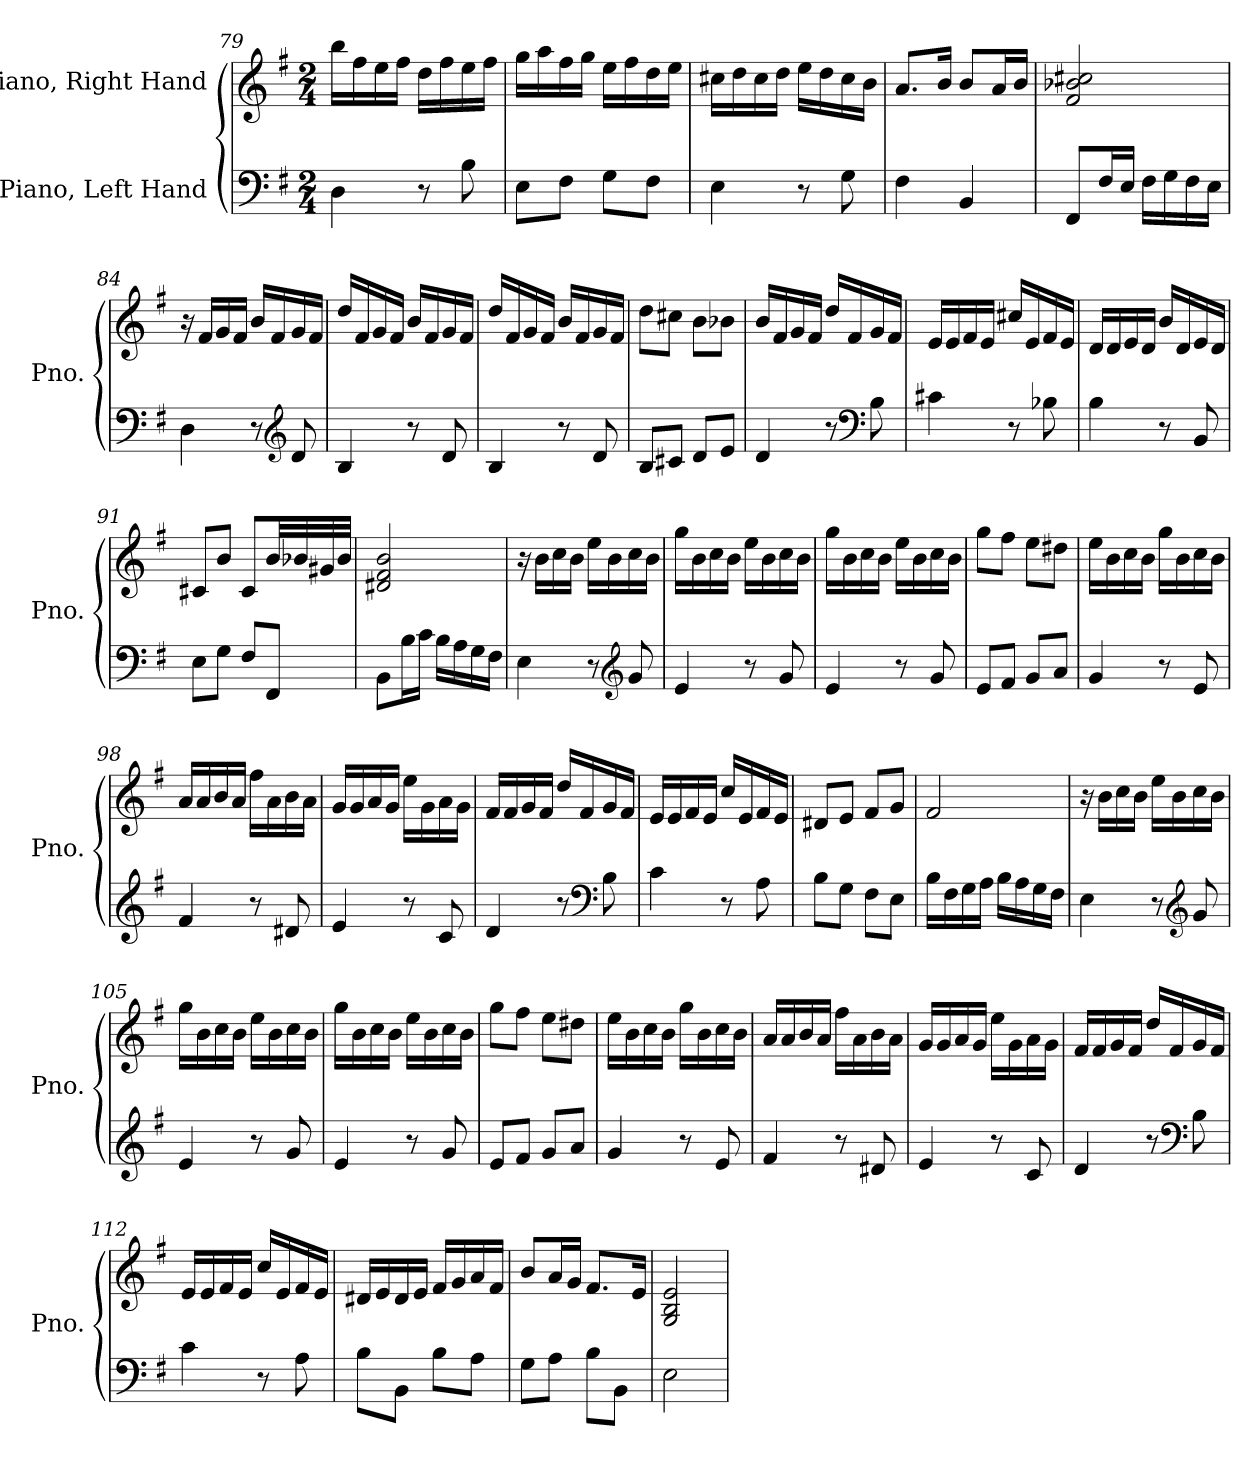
**kern	**kern
*part2	*part1
*staff2	*staff1
*I"Piano, Left Hand	*I"Piano, Right Hand
*I'Pno.	*I'Pno.
*clefF4	*clefG2
*k[f#]	*k[f#]
*M2/4	*M2/4
=79	=79
4D\	16bb\LL
.	16ff#\
.	16ee\
.	16ff#\JJ
8r	16dd\LL
.	16ff#\
8B\	16ee\
.	16ff#\JJ
!!LO:LB:g=z
=80	=80
8E\L	16gg\LL
.	16aa\
8F#\J	16ff#\
.	16gg\JJ
8G\L	16ee\LL
.	16ff#\
8F#\J	16dd\
.	16ee\JJ
=81	=81
4E\	16cc#X\LL
.	16dd\
.	16cc#\
.	16dd\JJ
8r	16ee\LL
.	16dd\
8G\	16cc#\
.	16b\JJ
=82	=82
4F#\	8.a/L
.	16b/Jk
4BB/	8b/L
.	16a/L
.	16b/JJ
=83	=83
8FF#/L	2f#/ 2b-X/ 2cc#X/
16F#/L	.
16E/JJ	.
16F#\LL	.
16G\	.
16F#\	.
16E\JJ	.
=84	=84
4D\	16r
.	16f#/LL
.	16g/
.	16f#/JJ
8r	16b/LL
.	16f#/
*clefG2	*
8d/	16g/
.	16f#/JJ
!!LO:PB:g=z
=85	=85
4B/	16dd/LL
.	16f#/
.	16g/
.	16f#/JJ
8r	16b/LL
.	16f#/
8d/	16g/
.	16f#/JJ
=86	=86
4B/	16dd/LL
.	16f#/
.	16g/
.	16f#/JJ
8r	16b/LL
.	16f#/
8d/	16g/
.	16f#/JJ
=87	=87
8B/L	8dd\L
8c#X/J	8cc#X\J
8d/L	8b\L
8e/J	8b-X\J
=88	=88
4d/	16b/LL
.	16f#/
.	16g/
.	16f#/JJ
8r	16dd/LL
.	16f#/
*clefF4	*
8B\	16g/
.	16f#/JJ
=89	=89
4c#X\	16e/LL
.	16e/
.	16f#/
.	16e/JJ
8r	16cc#X/LL
.	16e/
8B-X\	16f#/
.	16e/JJ
!!LO:LB:g=z
=90	=90
4B\	16d/LL
.	16d/
.	16e/
.	16d/JJ
8r	16b/LL
.	16d/
8BB/	16e/
.	16d/JJ
=91	=91
8E\L	8c#X/L
8G\J	8b/J
8F#/L	8c#/L
8FF#/J	32b/LL
.	32b-X/
.	32g#X/
.	32b-/JJJ
=92	=92
8BB\L	2d#X/ 2f#/ 2b/
16B\L	.
16c\JJ	.
16B\LL	.
16A\	.
16G\	.
16F#\JJ	.
=93	=93
4E\	16r
.	16b\LL
.	16cc\
.	16b\JJ
8r	16ee\LL
.	16b\
*clefG2	*
8g/	16cc\
.	16b\JJ
=94	=94
4e/	16gg\LL
.	16b\
.	16cc\
.	16b\JJ
8r	16ee\LL
.	16b\
8g/	16cc\
.	16b\JJ
!!LO:LB:g=z
=95	=95
4e/	16gg\LL
.	16b\
.	16cc\
.	16b\JJ
8r	16ee\LL
.	16b\
8g/	16cc\
.	16b\JJ
=96	=96
8e/L	8gg\L
8f#/J	8ff#\J
8g/L	8ee\L
8a/J	8dd#X\J
=97	=97
4g/	16ee\LL
.	16b\
.	16cc\
.	16b\JJ
8r	16gg\LL
.	16b\
8e/	16cc\
.	16b\JJ
=98	=98
4f#/	16a/LL
.	16a/
.	16b/
.	16a/JJ
8r	16ff#\LL
.	16a\
8d#X/	16b\
.	16a\JJ
=99	=99
4e/	16g/LL
.	16g/
.	16a/
.	16g/JJ
8r	16ee\LL
.	16g\
8c/	16a\
.	16g\JJ
!!LO:LB:g=z
=100	=100
4d/	16f#/LL
.	16f#/
.	16g/
.	16f#/JJ
8r	16dd/LL
.	16f#/
*clefF4	*
8B\	16g/
.	16f#/JJ
=101	=101
4c\	16e/LL
.	16e/
.	16f#/
.	16e/JJ
8r	16cc/LL
.	16e/
8A\	16f#/
.	16e/JJ
=102	=102
8B\L	8d#X/L
8G\J	8e/J
8F#\L	8f#/L
8E\J	8g/J
=103	=103
16B\LL	2f#/
16F#\	.
16G\	.
16A\JJ	.
16B\LL	.
16A\	.
16G\	.
16F#\JJ	.
=104	=104
4E\	16r
.	16b\LL
.	16cc\
.	16b\JJ
8r	16ee\LL
.	16b\
*clefG2	*
8g/	16cc\
.	16b\JJ
!!LO:LB:g=z
=105	=105
4e/	16gg\LL
.	16b\
.	16cc\
.	16b\JJ
8r	16ee\LL
.	16b\
8g/	16cc\
.	16b\JJ
=106	=106
4e/	16gg\LL
.	16b\
.	16cc\
.	16b\JJ
8r	16ee\LL
.	16b\
8g/	16cc\
.	16b\JJ
=107	=107
8e/L	8gg\L
8f#/J	8ff#\J
8g/L	8ee\L
8a/J	8dd#X\J
=108	=108
4g/	16ee\LL
.	16b\
.	16cc\
.	16b\JJ
8r	16gg\LL
.	16b\
8e/	16cc\
.	16b\JJ
=109	=109
4f#/	16a/LL
.	16a/
.	16b/
.	16a/JJ
8r	16ff#\LL
.	16a\
8d#X/	16b\
.	16a\JJ
!!LO:LB:g=z
=110	=110
4e/	16g/LL
.	16g/
.	16a/
.	16g/JJ
8r	16ee\LL
.	16g\
8c/	16a\
.	16g\JJ
=111	=111
4d/	16f#/LL
.	16f#/
.	16g/
.	16f#/JJ
8r	16dd/LL
.	16f#/
*clefF4	*
8B\	16g/
.	16f#/JJ
=112	=112
4c\	16e/LL
.	16e/
.	16f#/
.	16e/JJ
8r	16cc/LL
.	16e/
8A\	16f#/
.	16e/JJ
=113	=113
8B\L	16d#X/LL
.	16e/
8BB\J	16d#/
.	16e/JJ
8B\L	16f#/LL
.	16g/
8A\J	16a/
.	16f#/JJ
=114	=114
8G\L	8b/L
8A\J	16a/L
.	16g/JJ
8B\L	8.f#/L
8BB\J	.
.	16e/Jk
=115	=115
2E\	2G/ 2B/ 2e/
=	=
*-	*-
